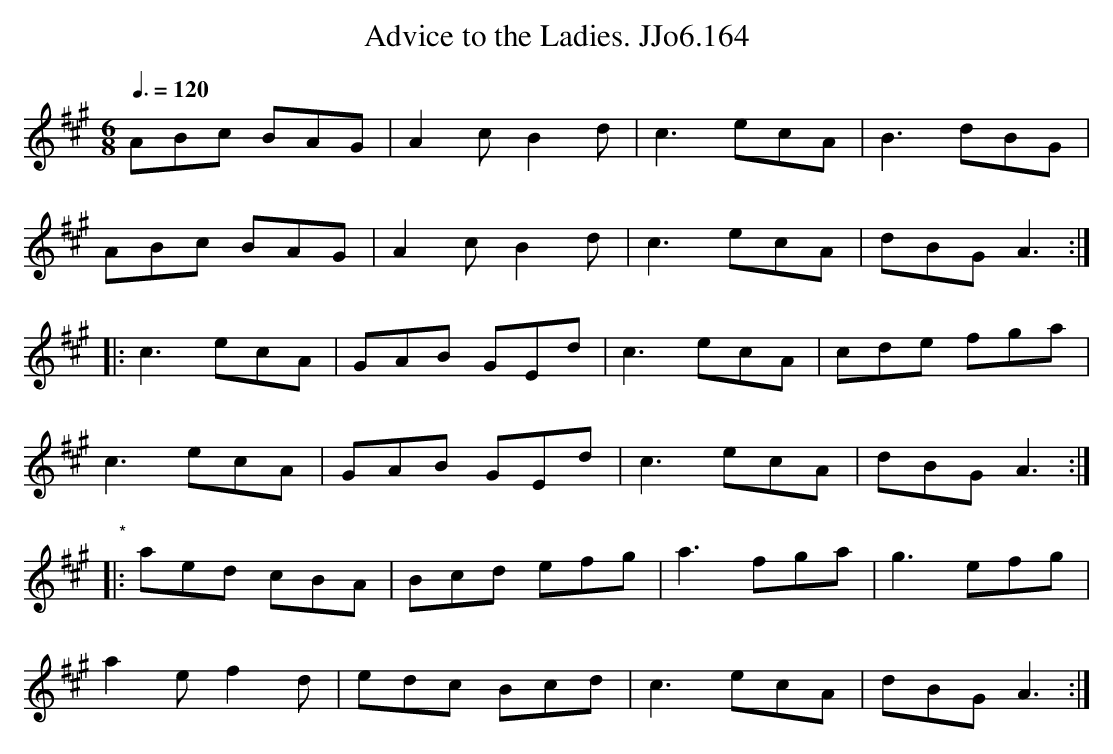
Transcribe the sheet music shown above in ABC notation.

X:1
T:Advice to the Ladies. JJo6.164
M:6/8
L:1/8
Q:3/8=120
K:A
ABc BAG|A2c B2d|c3 ecA|B3 dBG|
ABc BAG|A2c B2d|c3 ecA|dBG A3 :|
|:c3 ecA|GAB GEd|c3 ecA|cde fga|
c3 ecA|GAB GEd|c3 ecA|dBG A3 :|
"*"|: aed cBA|Bcd efg|a3 fga|g3 efg|
a2e f2d|edc Bcd|c3 ecA|dBG A3 :|
